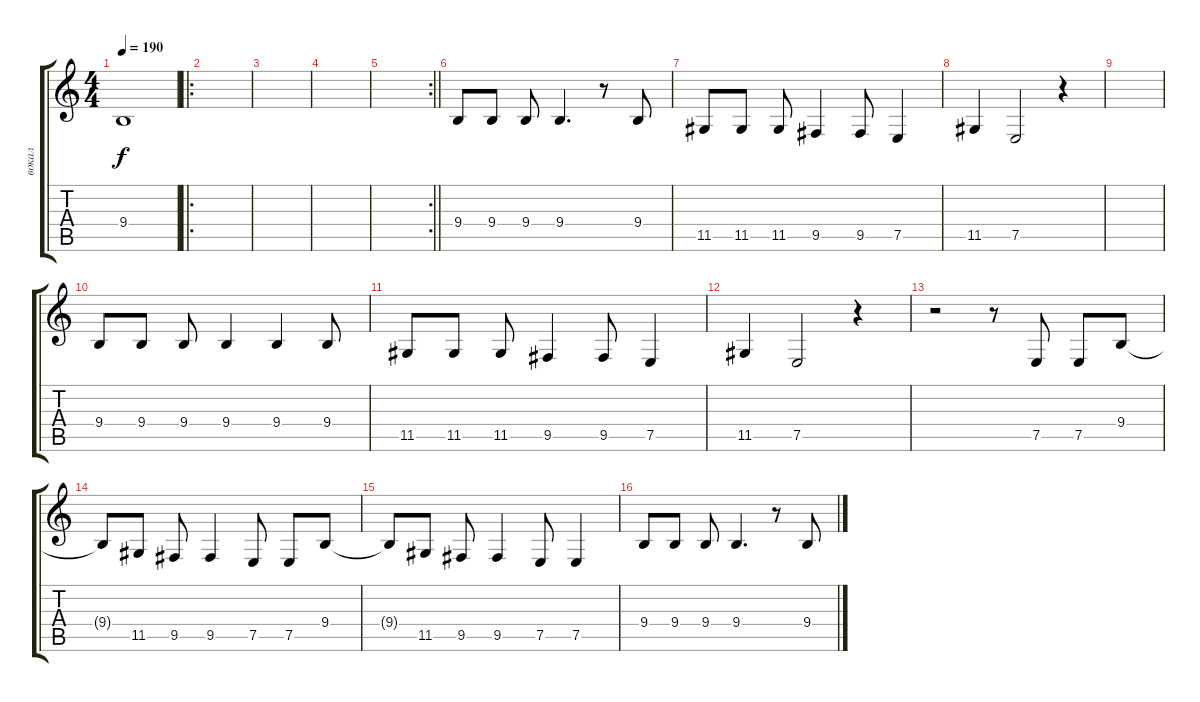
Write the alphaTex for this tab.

\track ("вокал" "вокал") {instrument lead2sawtooth}
\staff {score tabs}
\tuning (E4 B3 G3 D3 A2 E2) {hide}
\ts (4 4)
\tempo 190
\clef g2
\ks c
9.4{t}.1{dy f} |
\ro
|
|
|
\rc 2
\barLineRight lightlight
|
9.4.8 9.4.8 9.4.8 9.4.4{d} r.8 9.4.8 |
11.5.8 11.5.8 11.5.8 9.5.4 9.5.8 7.5.4 |
11.5.4 7.5.2 r.4 |
|
9.4.8 9.4.8 9.4.8 9.4.4 9.4.4 9.4.8 |
11.5.8 11.5.8 11.5.8 9.5.4 9.5.8 7.5.4 |
11.5.4 7.5.2 r.4 |
r.2 r.8 7.5.8 7.5.8 9.4.8 |
9.4{t}.8 11.5.8 9.5.8 9.5.4 7.5.8 7.5.8 9.4.8 |
9.4{t}.8 11.5.8 9.5.8 9.5.4 7.5.8 7.5.4 |
9.4.8 9.4.8 9.4.8 9.4.4{d} r.8 9.4.8
